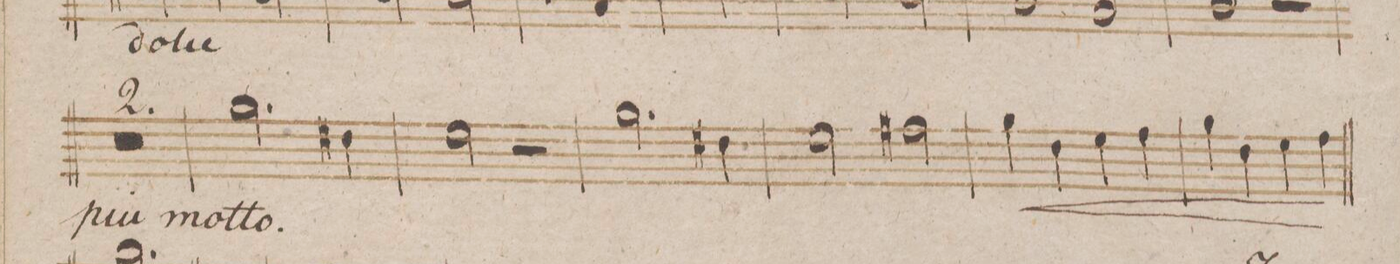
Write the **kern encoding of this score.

**kern	**dynam
*I"Clarinetto 1mo in B.	*
*clefG2	*
*k[b-]	*
*met(c)	*
*M4/4	*
0r	.
=153	=153
=154	=154
2.ff\	.
4cc#X\	.
=155	=155
2dd\	.
2r	.
=156	=156
2.ff\	.
4cc#X\	.
=157	=157
2dd\	.
2eeX\	.
=158	=158
4ff\	<
4cc\	.
4dd\	.
4ee\	.
=159	=159
4ff\	.
4cc\	.
4dd\	.
4ee\	[
=160||	=160||
*-	*-
